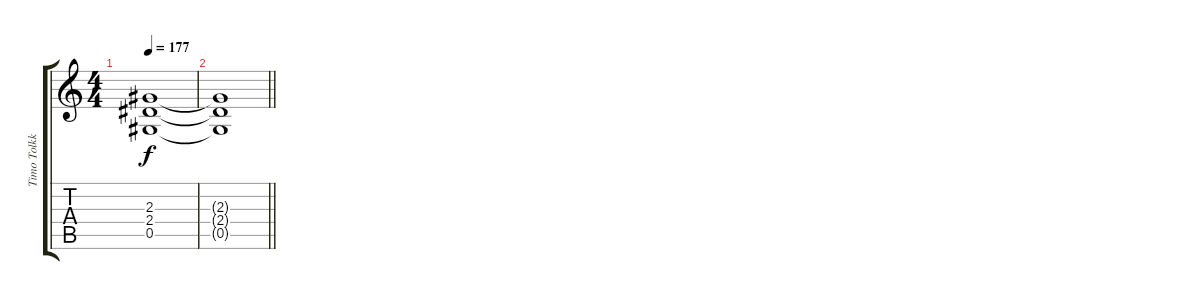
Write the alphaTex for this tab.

\track ("Timo Tolkki 2" "Timo Tolkk") {instrument distortionguitar}
\staff {score tabs}
\tuning (Eb4 Bb3 Gb3 Db3 Ab2 Eb2) {hide}
\ts (4 4)
\tempo 177
\clef g2
\ks c
(2.3{t} 2.4{t} 0.5{t}).1{dy f} |
\barLineRight lightlight
(2.3{t} 2.4{t} 0.5{t}).1
